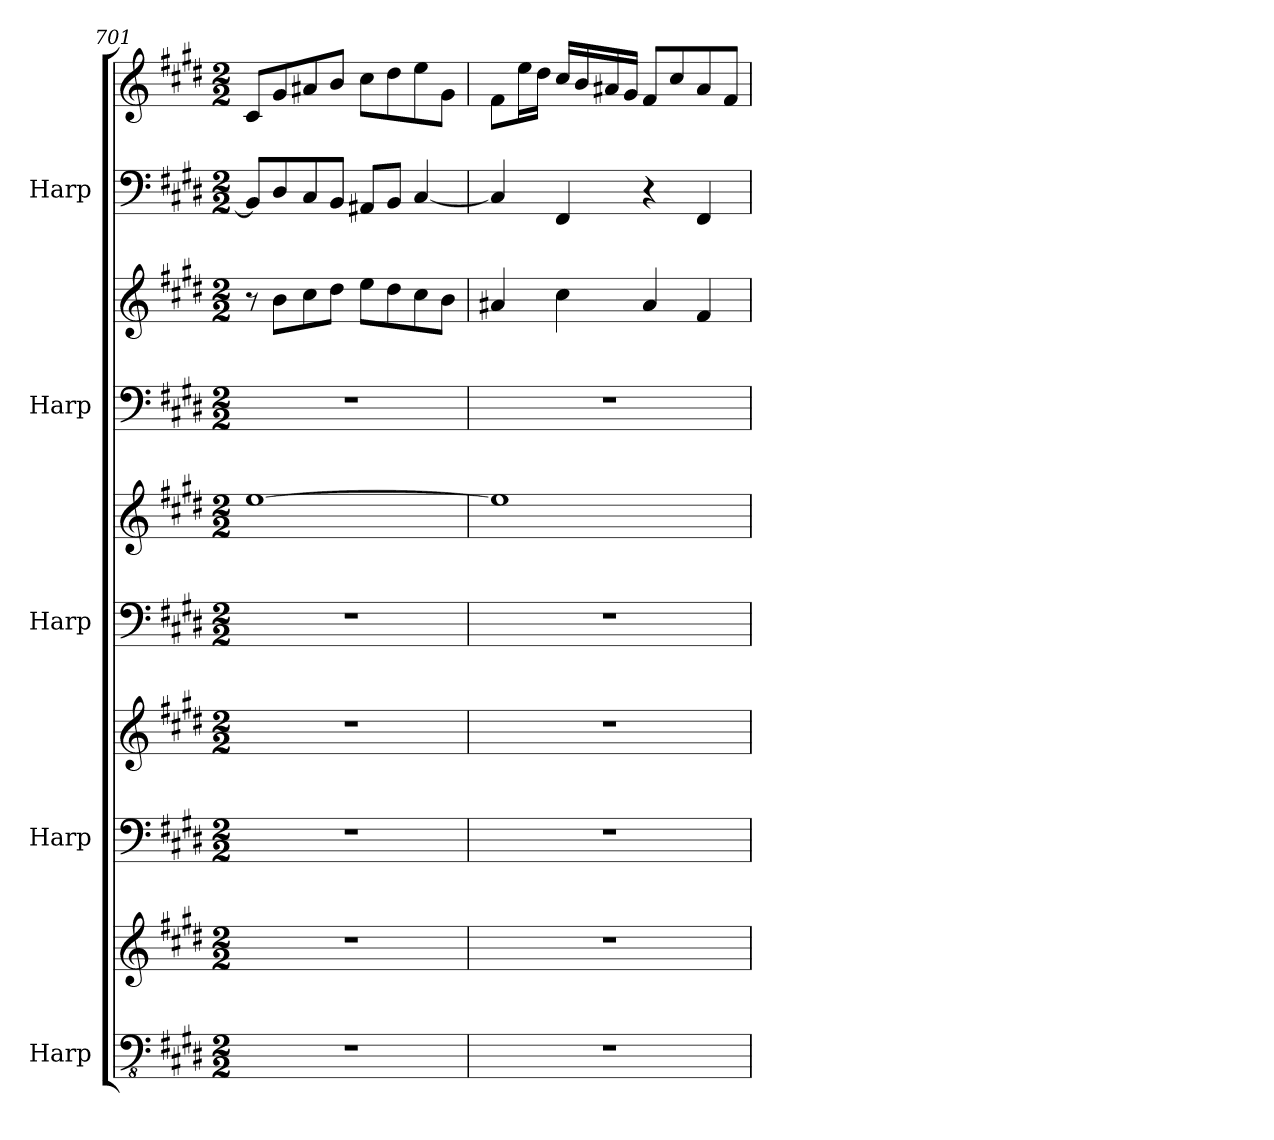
**kern	**kern	**kern	**kern	**kern	**kern	**kern	**kern	**kern	**kern
*part5	*part5	*part4	*part4	*part3	*part3	*part2	*part2	*part1	*part1
*staff10	*staff9	*staff8	*staff7	*staff6	*staff5	*staff4	*staff3	*staff2	*staff1
*I"Harp	*	*I"Harp	*	*I"Harp	*	*I"Harp	*	*I"Harp	*
*I'Hp	*	*I'Hp	*	*I'Hp	*	*I'Hp	*	*I'Hp	*
*clefFv4	*clefG2	*clefF4	*clefG2	*clefF4	*clefG2	*clefF4	*clefG2	*clefF4	*clefG2
*k[f#c#g#d#]	*k[f#c#g#d#]	*k[f#c#g#d#]	*k[f#c#g#d#]	*k[f#c#g#d#]	*k[f#c#g#d#]	*k[f#c#g#d#]	*k[f#c#g#d#]	*k[f#c#g#d#]	*k[f#c#g#d#]
*M2/2	*M2/2	*M2/2	*M2/2	*M2/2	*M2/2	*M2/2	*M2/2	*M2/2	*M2/2
=701	=701	=701	=701	=701	=701	=701	=701	=701	=701
1r	1r	1r	1r	1r	[1ee	1r	8r	8BB/L]	8c#/L
.	.	.	.	.	.	.	8b\L	8D#/	8g#/
.	.	.	.	.	.	.	8cc#\	8C#/	8a#X/
.	.	.	.	.	.	.	8dd#\J	8BB/J	8b/J
.	.	.	.	.	.	.	8ee\L	8AA#X/L	8cc#\L
.	.	.	.	.	.	.	8dd#\	8BB/J	8dd#\
.	.	.	.	.	.	.	8cc#\	[4C#/	8ee\
.	.	.	.	.	.	.	8b\J	.	8g#\J
!!LO:PB:g=z
=702	=702	=702	=702	=702	=702	=702	=702	=702	=702
1r	1r	1r	1r	1r	1ee]	1r	4a#X/	4C#/]	8f#\L
.	.	.	.	.	.	.	.	.	16ee\L
.	.	.	.	.	.	.	.	.	16dd#\JJ
.	.	.	.	.	.	.	4cc#\	4FF#/	16cc#/LL
.	.	.	.	.	.	.	.	.	16b/
.	.	.	.	.	.	.	.	.	16a#X/
.	.	.	.	.	.	.	.	.	16g#/JJ
.	.	.	.	.	.	.	4a#/	4r	8f#/L
.	.	.	.	.	.	.	.	.	8cc#/
.	.	.	.	.	.	.	4f#/	4FF#/	8a#/
.	.	.	.	.	.	.	.	.	8f#/J
=	=	=	=	=	=	=	=	=	=
*-	*-	*-	*-	*-	*-	*-	*-	*-	*-
